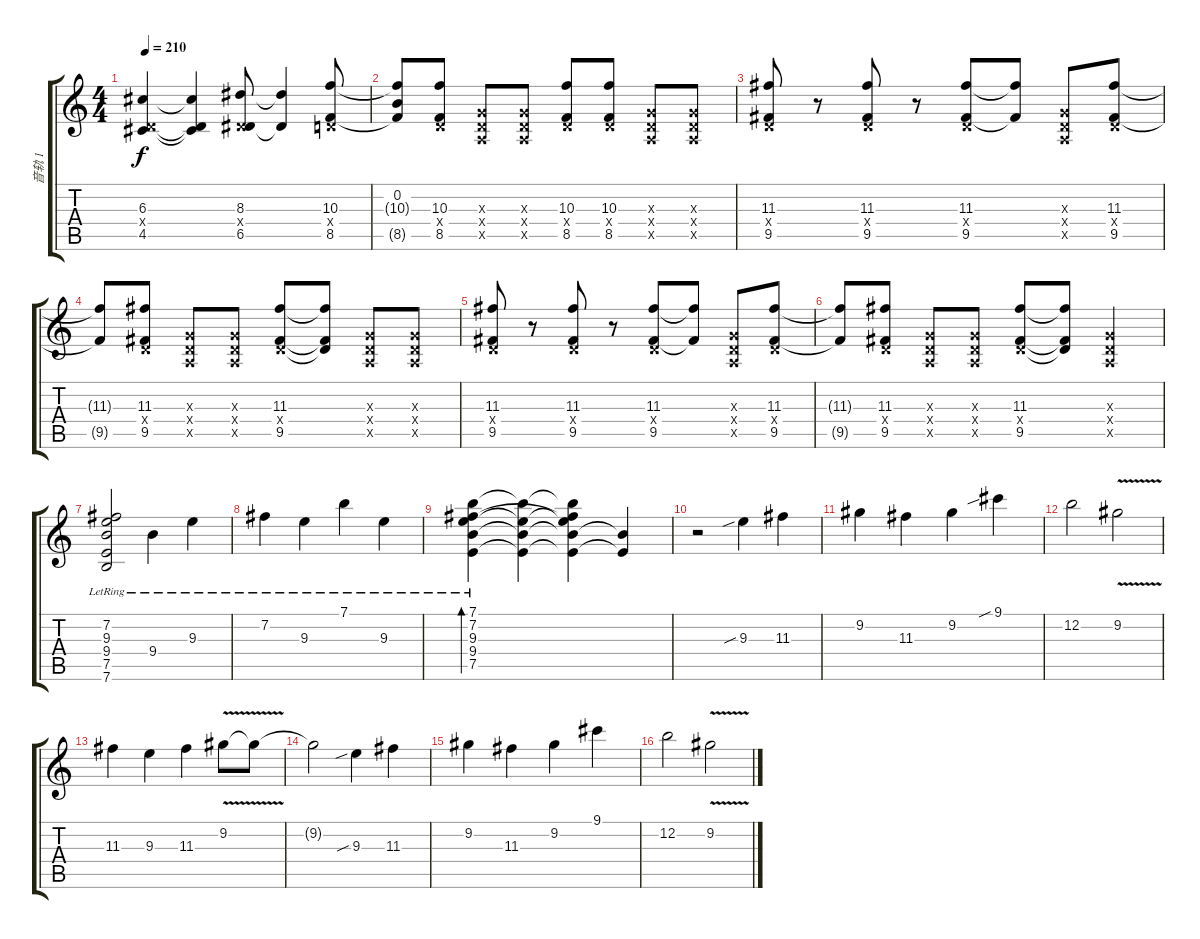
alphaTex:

\track ("音轨 1" "音轨 1") {instrument overdrivenguitar}
\staff {score tabs}
\tuning (E4 B3 G3 D3 A2 E2) {hide}
\ts (4 4)
\tempo 210
\clef g2
\ks c
(6.3 0.4{x} 4.5).4{dy f} (6.3{t} 0.4{t} 4.5{t}).4 (8.3 0.4{x} 6.5).8 (8.3{t} 6.5{t}).4 (10.3 0.4{x} 8.5).8 |
(0.2 10.3{t} 8.5{t}).8 (10.3 0.4{x} 8.5).8 (0.3{x} 0.4{x} 0.5{x}).8 (0.3{x} 0.4{x} 0.5{x}).8 (10.3 0.4{x} 8.5).8 (10.3 0.4{x} 8.5).8 (0.3{x} 0.4{x} 0.5{x}).8 (0.3{x} 0.4{x} 0.5{x}).8 |
(11.3 0.4{x} 9.5).8 r.8 (11.3 0.4{x} 9.5).8 r.8 (11.3 0.4{x} 9.5).8 (11.3{t} 9.5{t}).8 (0.3{x} 0.4{x} 0.5{x}).8 (11.3 0.4{x} 9.5).8 |
(11.3{t} 9.5{t}).8 (11.3 0.4{x} 9.5).8 (0.3{x} 0.4{x} 0.5{x}).8 (0.3{x} 0.4{x} 0.5{x}).8 (11.3 0.4{x} 9.5).8 (11.3{t} 0.4{t} 9.5{t}).8 (0.3{x} 0.4{x} 0.5{x}).8 (0.3{x} 0.4{x} 0.5{x}).8 |
(11.3 0.4{x} 9.5).8 r.8 (11.3 0.4{x} 9.5).8 r.8 (11.3 0.4{x} 9.5).8 (11.3{t} 9.5{t}).8 (0.3{x} 0.4{x} 0.5{x}).8 (11.3 0.4{x} 9.5).8 |
(11.3{t} 9.5{t}).8 (11.3 0.4{x} 9.5).8 (0.3{x} 0.4{x} 0.5{x}).8 (0.3{x} 0.4{x} 0.5{x}).8 (11.3 0.4{x} 9.5).8 (11.3{t} 0.4{t} 9.5{t}).8 (0.3{x} 0.4{x} 0.5{x}).4 |
(7.2{lr} 9.3{lr} 9.4{lr} 7.5{lr} 7.6{lr}).2 9.4{lr}.4 9.3{lr}.4 |
7.2{lr}.4 9.3{lr}.4 7.1{lr}.4 9.3{lr}.4 |
(7.1{lr} 7.2{lr} 9.3{lr} 9.4{lr} 7.5{lr}).4{bd 480} (7.1{t} 9.3{t} 9.4{t} 7.5{t}).4 (7.1{t} 7.2{t} 9.3{t} 9.4{t} 7.5{t}).4 (9.4{t} 7.5{t}).4 |
r.2 9.3{sib}.4 11.3.4 |
9.2.4 11.3.4 9.2.4 9.1{sib}.4 |
12.2.2 9.2{v}.2 |
11.3.4 9.3.4 11.3.4 9.2{v}.8 9.2{t}.8 |
9.2{t}.2 9.3{sib}.4 11.3.4 |
9.2.4 11.3.4 9.2.4 9.1.4 |
12.2.2 9.2{v}.2
